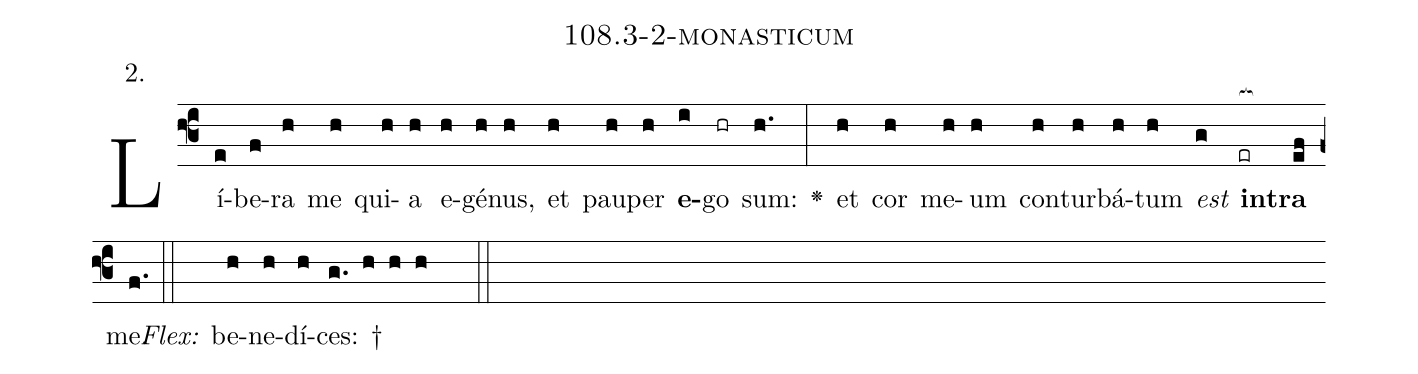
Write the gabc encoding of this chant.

name: 108.3-2-monasticum;
annotation: 2.;
%%
(f3)Lí(e)be(f)ra(h) me(h) qui(h)a(h) e(h)gé(h)nus,(h) et(h) pau(h)per(h) <b>e</b>(i)go(hr) sum:(h.) <v>\greheightstar</v>(:) et(h) cor(h) me(h)um(h) con(h)tur(h)bá(h)tum(h) <i>est</i>(g) <b>in</b>(er[ocb:1{])<b>tra</b>(ef[ocb:0}]) me.(f.) (::)
<i>Flex:</i>()  be(h)ne(h)dí(h)ces: †(g. h h h  ::)

%E(h) u(h) o(h) u(g) a(ef) e.(f.) (::)
